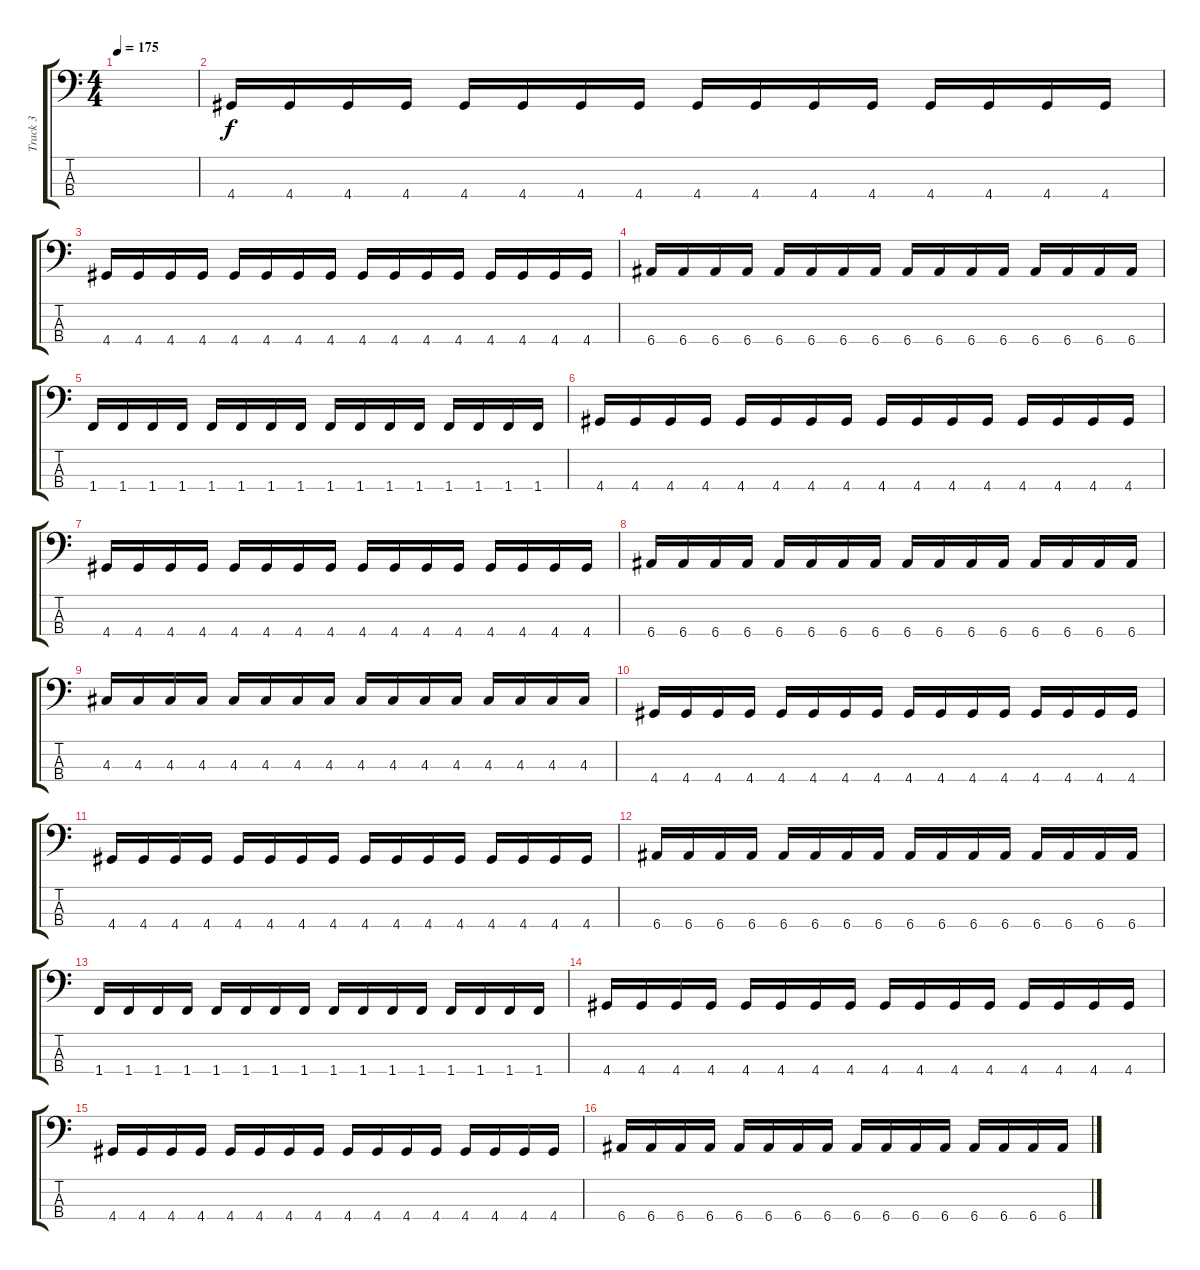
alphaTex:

\track ("Track 3" "Track 3") {instrument electricbasspick}
\staff {score tabs}
\tuning (G2 D2 A1 E1) {hide}
\ts (4 4)
\tempo 175
\clef f4
\ks c
|
4.4.16 4.4.16 4.4.16 4.4.16 4.4.16 4.4.16 4.4.16 4.4.16 4.4.16 4.4.16 4.4.16 4.4.16 4.4.16 4.4.16 4.4.16 4.4.16 |
4.4.16 4.4.16 4.4.16 4.4.16 4.4.16 4.4.16 4.4.16 4.4.16 4.4.16 4.4.16 4.4.16 4.4.16 4.4.16 4.4.16 4.4.16 4.4.16 |
6.4.16 6.4.16 6.4.16 6.4.16 6.4.16 6.4.16 6.4.16 6.4.16 6.4.16 6.4.16 6.4.16 6.4.16 6.4.16 6.4.16 6.4.16 6.4.16 |
1.4.16 1.4.16 1.4.16 1.4.16 1.4.16 1.4.16 1.4.16 1.4.16 1.4.16 1.4.16 1.4.16 1.4.16 1.4.16 1.4.16 1.4.16 1.4.16 |
4.4.16 4.4.16 4.4.16 4.4.16 4.4.16 4.4.16 4.4.16 4.4.16 4.4.16 4.4.16 4.4.16 4.4.16 4.4.16 4.4.16 4.4.16 4.4.16 |
4.4.16 4.4.16 4.4.16 4.4.16 4.4.16 4.4.16 4.4.16 4.4.16 4.4.16 4.4.16 4.4.16 4.4.16 4.4.16 4.4.16 4.4.16 4.4.16 |
6.4.16 6.4.16 6.4.16 6.4.16 6.4.16 6.4.16 6.4.16 6.4.16 6.4.16 6.4.16 6.4.16 6.4.16 6.4.16 6.4.16 6.4.16 6.4.16 |
4.3.16 4.3.16 4.3.16 4.3.16 4.3.16 4.3.16 4.3.16 4.3.16 4.3.16 4.3.16 4.3.16 4.3.16 4.3.16 4.3.16 4.3.16 4.3.16 |
4.4.16 4.4.16 4.4.16 4.4.16 4.4.16 4.4.16 4.4.16 4.4.16 4.4.16 4.4.16 4.4.16 4.4.16 4.4.16 4.4.16 4.4.16 4.4.16 |
4.4.16 4.4.16 4.4.16 4.4.16 4.4.16 4.4.16 4.4.16 4.4.16 4.4.16 4.4.16 4.4.16 4.4.16 4.4.16 4.4.16 4.4.16 4.4.16 |
6.4.16 6.4.16 6.4.16 6.4.16 6.4.16 6.4.16 6.4.16 6.4.16 6.4.16 6.4.16 6.4.16 6.4.16 6.4.16 6.4.16 6.4.16 6.4.16 |
1.4.16 1.4.16 1.4.16 1.4.16 1.4.16 1.4.16 1.4.16 1.4.16 1.4.16 1.4.16 1.4.16 1.4.16 1.4.16 1.4.16 1.4.16 1.4.16 |
4.4.16 4.4.16 4.4.16 4.4.16 4.4.16 4.4.16 4.4.16 4.4.16 4.4.16 4.4.16 4.4.16 4.4.16 4.4.16 4.4.16 4.4.16 4.4.16 |
4.4.16 4.4.16 4.4.16 4.4.16 4.4.16 4.4.16 4.4.16 4.4.16 4.4.16 4.4.16 4.4.16 4.4.16 4.4.16 4.4.16 4.4.16 4.4.16 |
6.4.16 6.4.16 6.4.16 6.4.16 6.4.16 6.4.16 6.4.16 6.4.16 6.4.16 6.4.16 6.4.16 6.4.16 6.4.16 6.4.16 6.4.16 6.4.16
